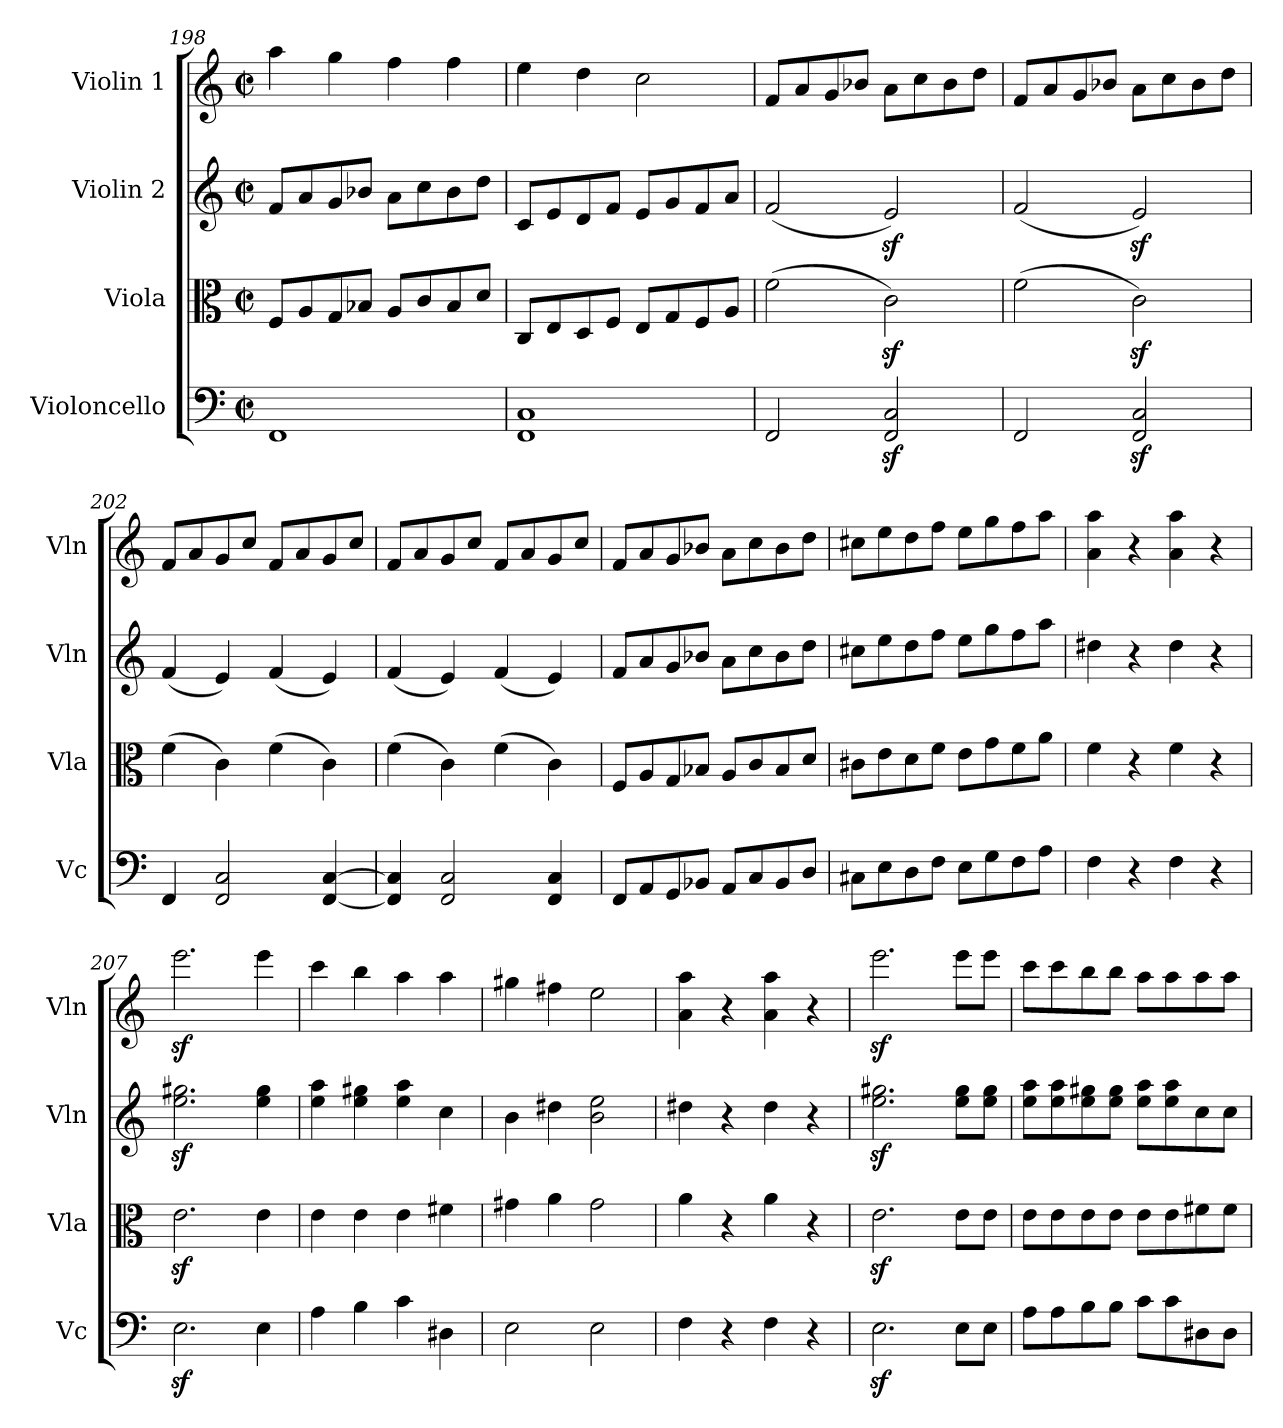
**kern	**kern	**kern	**kern
*part4	*part3	*part2	*part1
*staff4	*staff3	*staff2	*staff1
*I"Violoncello	*I"Viola	*I"Violin 2	*I"Violin 1
*I'Vc	*I'Vla	*I'Vln	*I'Vln
!!LO:LB:g=z
*clefF4	*clefC3	*clefG2	*clefG2
*k[]	*k[]	*k[]	*k[]
*M2/2	*M2/2	*M2/2	*M2/2
*met(c|)	*met(c|)	*met(c|)	*met(c|)
=198	=198	=198	=198
1FF	8F/L	8f/L	4aa\
.	8A/	8a/	.
.	8G/	8g/	4gg\
.	8B-X/J	8b-X/J	.
.	8A/L	8a\L	4ff\
.	8c/	8cc\	.
.	8B-/	8b-\	4ff\
.	8d/J	8dd\J	.
=199	=199	=199	=199
1FF 1C	8C/L	8c/L	4ee\
.	8E/	8e/	.
.	8D/	8d/	4dd\
.	8F/J	8f/J	.
.	8E/L	8e/L	2cc\
.	8G/	8g/	.
.	8F/	8f/	.
.	8A/J	8a/J	.
=200	=200	=200	=200
2FF/	(2f\	(2f/	8f/L
.	.	.	8a/
.	.	.	8g/
.	.	.	8b-X/J
2FF/z< 2C/z<	2cz<\)	2ez</)	8a\L
.	.	.	8cc\
.	.	.	8b-\
.	.	.	8dd\J
!!LO:PB:g=z
=201	=201	=201	=201
2FF/	(2f\	(2f/	8f/L
.	.	.	8a/
.	.	.	8g/
.	.	.	8b-X/J
2FF/z< 2C/z<	2cz<\)	2ez</)	8a\L
.	.	.	8cc\
.	.	.	8b-\
.	.	.	8dd\J
=202	=202	=202	=202
4FF/	(4f\	(4f/	8f/L
.	.	.	8a/
2FF/ 2C/	4c\)	4e/)	8g/
.	.	.	8cc/J
.	(4f\	(4f/	8f/L
.	.	.	8a/
[4FF/ [4C/	4c\)	4e/)	8g/
.	.	.	8cc/J
=203	=203	=203	=203
4FF/] 4C/]	(4f\	(4f/	8f/L
.	.	.	8a/
2FF/ 2C/	4c\)	4e/)	8g/
.	.	.	8cc/J
.	(4f\	(4f/	8f/L
.	.	.	8a/
4FF/ 4C/	4c\)	4e/)	8g/
.	.	.	8cc/J
=204	=204	=204	=204
8FF/L	8F/L	8f/L	8f/L
8AA/	8A/	8a/	8a/
8GG/	8G/	8g/	8g/
8BB-X/J	8B-X/J	8b-X/J	8b-X/J
8AA/L	8A/L	8a\L	8a\L
8C/	8c/	8cc\	8cc\
8BB-/	8B-/	8b-\	8b-\
8D/J	8d/J	8dd\J	8dd\J
=205	=205	=205	=205
8C#X\L	8c#X\L	8cc#X\L	8cc#X\L
8E\	8e\	8ee\	8ee\
8D\	8d\	8dd\	8dd\
8F\J	8f\J	8ff\J	8ff\J
8E\L	8e\L	8ee\L	8ee\L
8G\	8g\	8gg\	8gg\
8F\	8f\	8ff\	8ff\
8A\J	8a\J	8aa\J	8aa\J
=206	=206	=206	=206
4F\	4f\	4dd#X\	4a\ 4aa\
4r	4r	4r	4r
4F\	4f\	4dd#\	4a\ 4aa\
4r	4r	4r	4r
=207	=207	=207	=207
2.Ez<\	2.ez<\	2.ee\z< 2.gg#X\z<	2.eeez<\
4E\	4e\	4ee\ 4gg#\	4eee\
!!LO:LB:g=z
=208	=208	=208	=208
4A\	4e\	4ee\ 4aa\	4ccc\
4B\	4e\	4ee\ 4gg#X\	4bb\
4c\	4e\	4ee\ 4aa\	4aa\
4D#X\	4f#X\	4cc\	4aa\
=209	=209	=209	=209
2E\	4g#X\	4b\	4gg#X\
.	4a\	4dd#X\	4ff#X\
2E\	2g#\	2b\ 2ee\	2ee\
=210	=210	=210	=210
4F\	4a\	4dd#X\	4a\ 4aa\
4r	4r	4r	4r
4F\	4a\	4dd#\	4a\ 4aa\
4r	4r	4r	4r
!!LO:LB:g=z
=211	=211	=211	=211
2.Ez<\	2.ez<\	2.ee\z< 2.gg#X\z<	2.eeez<\
8E\L	8e\L	8ee\ 8gg#\L	8eee\L
8E\J	8e\J	8ee\ 8gg#\J	8eee\J
=212	=212	=212	=212
8A\L	8e\L	8ee\ 8aa\L	8ccc\L
8A\	8e\	8ee\ 8aa\	8ccc\
8B\	8e\	8ee\ 8gg#X\	8bb\
8B\J	8e\J	8ee\ 8gg#\J	8bb\J
8c\L	8e\L	8ee\ 8aa\L	8aa\L
8c\	8e\	8ee\ 8aa\	8aa\
8D#X\	8f#X\	8cc\	8aa\
8D#\J	8f#\J	8cc\J	8aa\J
=	=	=	=
*-	*-	*-	*-
